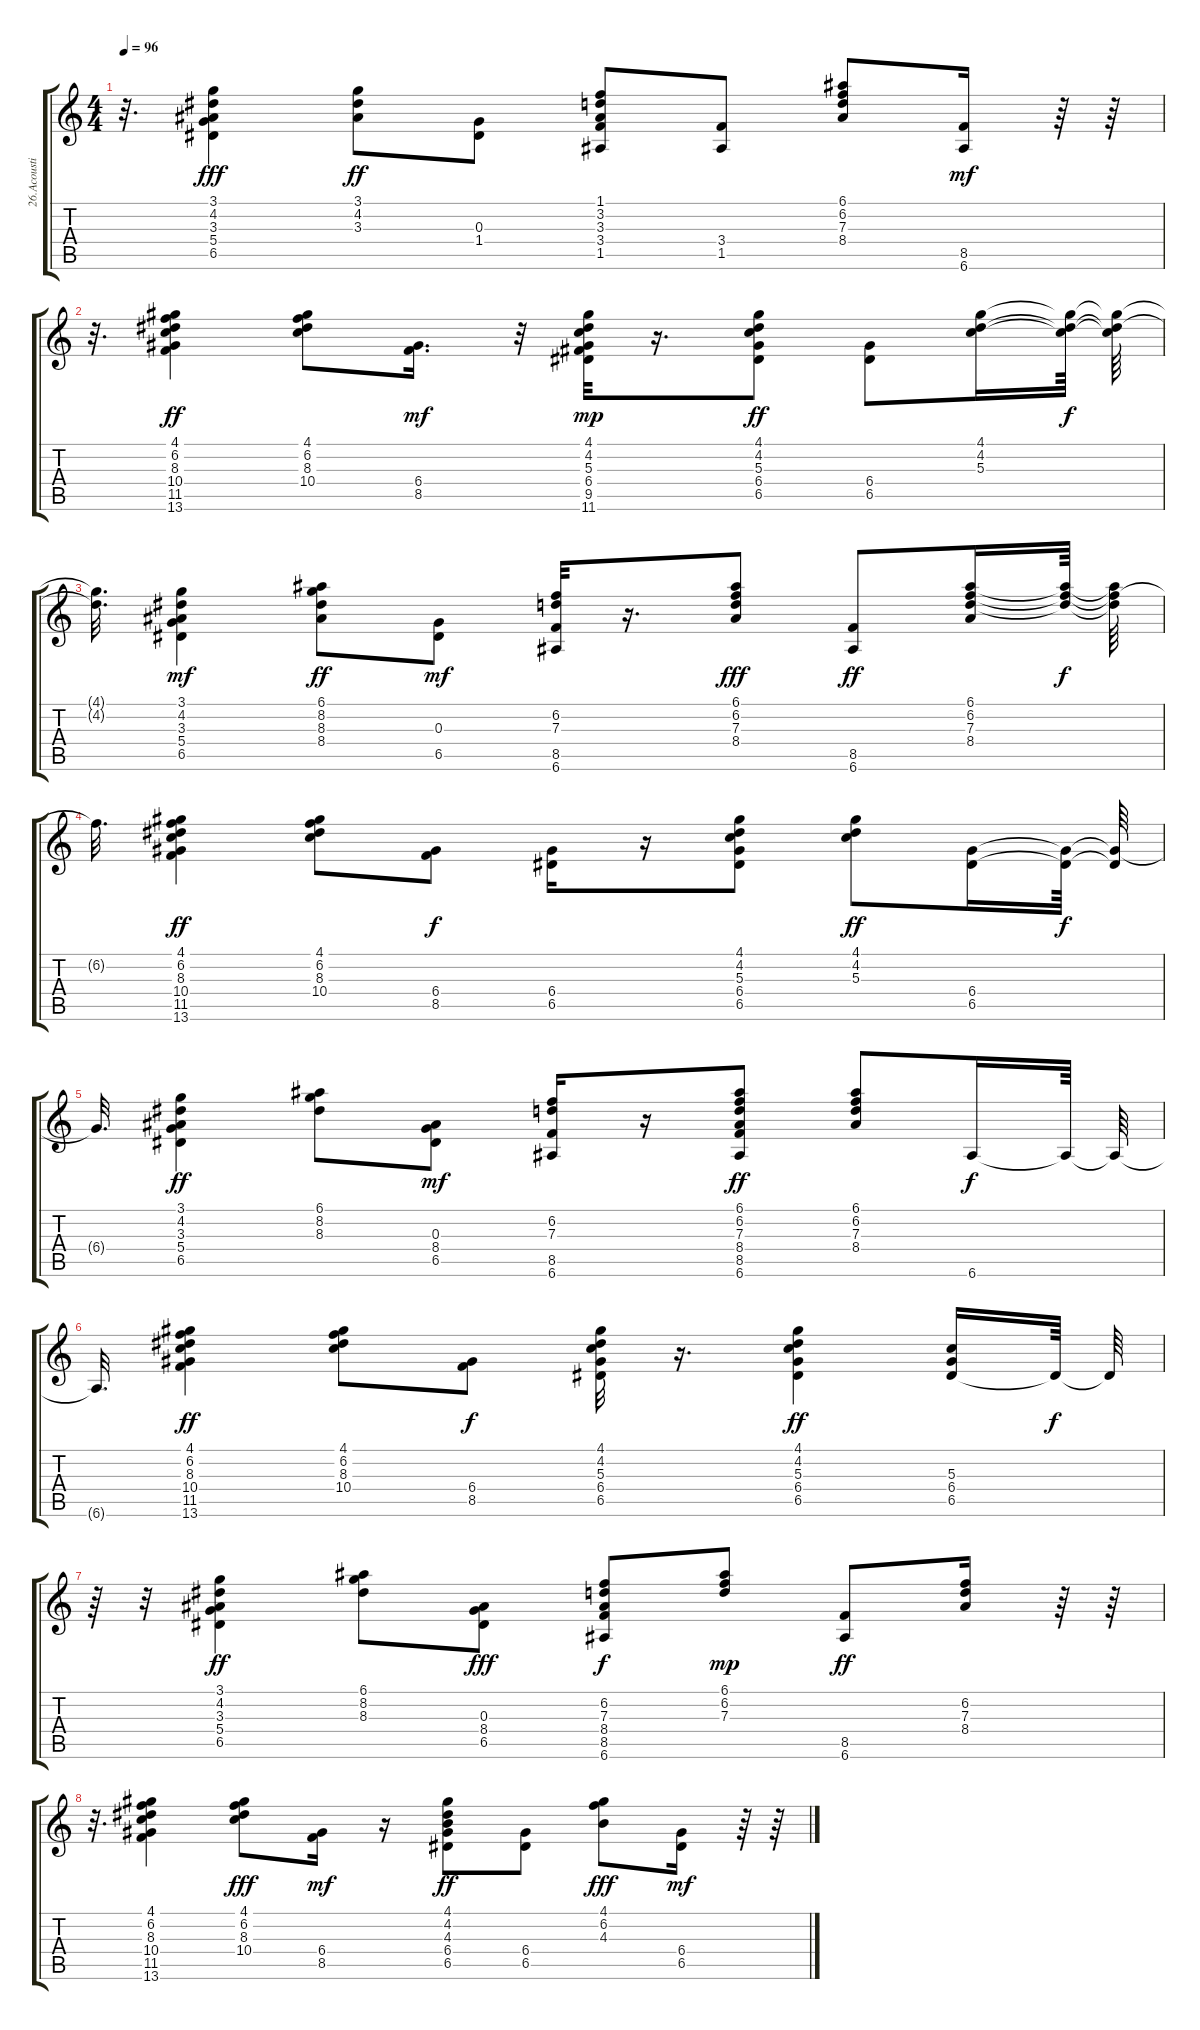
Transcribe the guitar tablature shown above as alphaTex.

\track ("26.Acoustic Guitar (steel)" "26.Acousti") {instrument acousticguitarsteel}
\staff {score tabs}
\tuning (E4 B3 G3 D3 A2 E2) {hide}
\ts (4 4)
\tempo 96
\clef g2
\ks c
r.32{d dy ff} (3.1 4.2 3.3 5.4 6.5).4{dy fff} (3.1 4.2 3.3).8{dy ff} (0.3 1.4).8 (1.1 3.2 3.3 3.4 1.5).8 (3.4 1.5).8 (6.1 6.2 7.3 8.4).8 (8.5 6.6).16{dy mf} r.64 r.64 |
r.32{d} (4.1 6.2 8.3 10.4 11.5 13.6).4{dy ff} (4.1 6.2 8.3 10.4).8 (6.4 8.5).16{d dy mf} r.32 (4.1 4.2 5.3 6.4 9.5 11.6).32{dy mp} r.16{d} (4.1 4.2 5.3 6.4 6.5).8{dy ff} (6.4 6.5).8 (4.1 4.2 5.3).16 (4.1{t} 4.2{t} 5.3{t}).64{dy f} (4.1{t} 4.2{t} 5.3{t}).64 |
(4.1{t} 4.2{t}).32{d} (3.1 4.2 3.3 5.4 6.5).4{dy mf} (6.1 8.2 8.3 8.4).8{dy ff} (0.3 6.5).8{dy mf} (6.2 7.3 8.5 6.6).32 r.16{d} (6.1 6.2 7.3 8.4).8{dy fff} (8.5 6.6).8{dy ff} (6.1 6.2 7.3 8.4).16 (6.1{t} 6.2{t} 7.3{t}).64{dy f} (6.1{t} 6.2{t} 7.3{t}).64 |
6.2{t}.32{d} (4.1 6.2 8.3 10.4 11.5 13.6).4{dy ff} (4.1 6.2 8.3 10.4).8 (6.4 8.5).8{dy f} (6.4 6.5).16 r.16 (4.1 4.2 5.3 6.4 6.5).8 (4.1 4.2 5.3).8{dy ff} (6.4 6.5).16 (6.4{t} 6.5{t}).64{dy f} (6.4{t} 6.5{t}).64 |
6.4{t}.32{d} (3.1 4.2 3.3 5.4 6.5).4{dy ff} (6.1 8.2 8.3).8 (0.3 8.4 6.5).8{dy mf} (6.2 7.3 8.5 6.6).16 r.16 (6.1 6.2 7.3 8.4 8.5 6.6).8{dy ff} (6.1 6.2 7.3 8.4).8 6.6.16{dy f} 6.6{t}.64 6.6{t}.64 |
6.6{t}.32{d} (4.1 6.2 8.3 10.4 11.5 13.6).4{dy ff} (4.1 6.2 8.3 10.4).8 (6.4 8.5).8{dy f} (4.1 4.2 5.3 6.4 6.5).32 r.16{d} (4.1 4.2 5.3 6.4 6.5).4{dy ff} (5.3 6.4 6.5).16 6.5{t}.64{dy f} 6.5{t}.64 |
r.64 r.32 (3.1 4.2 3.3 5.4 6.5).4{dy ff} (6.1 8.2 8.3).8 (0.3 8.4 6.5).8{dy fff} (6.2 7.3 8.4 8.5 6.6).8{dy f} (6.1 6.2 7.3).8{dy mp} (8.5 6.6).8{dy ff} (6.2 7.3 8.4).16 r.64 r.64 |
r.32{d} (4.1 6.2 8.3 10.4 11.5 13.6).4 (4.1 6.2 8.3 10.4).8{dy fff} (6.4 8.5).16{dy mf} r.16 (4.1 4.2 4.3 6.4 6.5).8{dy ff} (6.4 6.5).8 (4.1 6.2 4.3).8{dy fff} (6.4 6.5).16{dy mf} r.64 r.64
